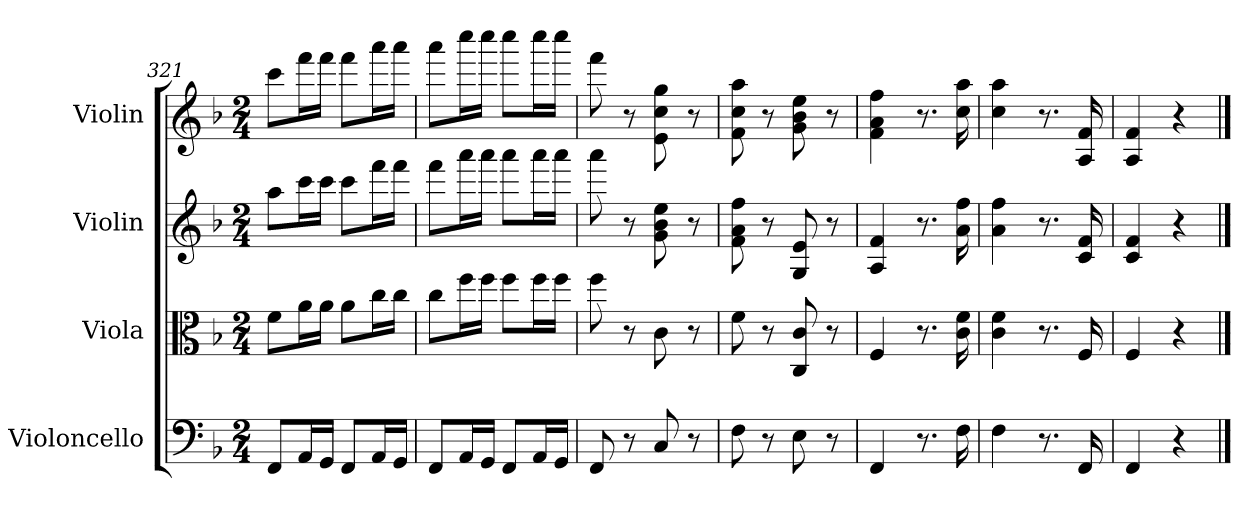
**kern	**kern	**kern	**kern
*part4	*part3	*part2	*part1
*staff4	*staff3	*staff2	*staff1
*I"Violoncello	*I"Viola	*I"Violin	*I"Violin
*I'Vc	*I'Vla	*I'Vln	*I'Vln
*clefF4	*clefC3	*clefG2	*clefG2
*k[b-]	*k[b-]	*k[b-]	*k[b-]
*M2/4	*M2/4	*M2/4	*M2/4
=321	=321	=321	=321
8FF/L	8f\L	8aa\L	8ccc\L
16AA/L	16a\L	16ccc\L	16fff\L
16GG/JJ	16a\JJ	16ccc\JJ	16fff\JJ
8FF/L	8a\L	8ccc\L	8fff\L
16AA/L	16cc\L	16fff\L	16aaa\L
16GG/JJ	16cc\JJ	16fff\JJ	16aaa\JJ
=322	=322	=322	=322
8FF/L	8cc\L	8fff\L	8aaa\L
16AA/L	16ff\L	16aaa\L	16cccc\L
16GG/JJ	16ff\JJ	16aaa\JJ	16cccc\JJ
8FF/L	8ff\L	8aaa\L	8cccc\L
16AA/L	16ff\L	16aaa\L	16cccc\L
16GG/JJ	16ff\JJ	16aaa\JJ	16cccc\JJ
=323	=323	=323	=323
8FF/	8ff\	8aaa\	8fff\
8r	8r	8r	8r
8C/	8c\	8g\ 8b-\ 8ee\	8e\ 8cc\ 8gg\
8r	8r	8r	8r
=324	=324	=324	=324
8F\	8f\	8f\ 8a\ 8ff\	8f\ 8cc\ 8aa\
8r	8r	8r	8r
8E\	8C/ 8c/	8G/ 8e/	8g\ 8b-\ 8ee\
8r	8r	8r	8r
=325	=325	=325	=325
4FF/	4F/	4A/ 4f/	4f\ 4a\ 4ff\
8.r	8.r	8.r	8.r
16F\	16c\ 16f\	16a\ 16ff\	16cc\ 16aa\
=326	=326	=326	=326
*	*	*	*MM140
4F\	4c\ 4f\	4a\ 4ff\	4cc\ 4aa\
8.r	8.r	8.r	8.r
*	*	*	*MM100
16FF/	16F/	16c/ 16f/	16A/ 16f/
=327	=327	=327	=327
*	*	*	*MM80
4FF/	4F/	4c/ 4f/	4A/ 4f/
4r	4r	4r	4r
==	==	==	==
*-	*-	*-	*-
